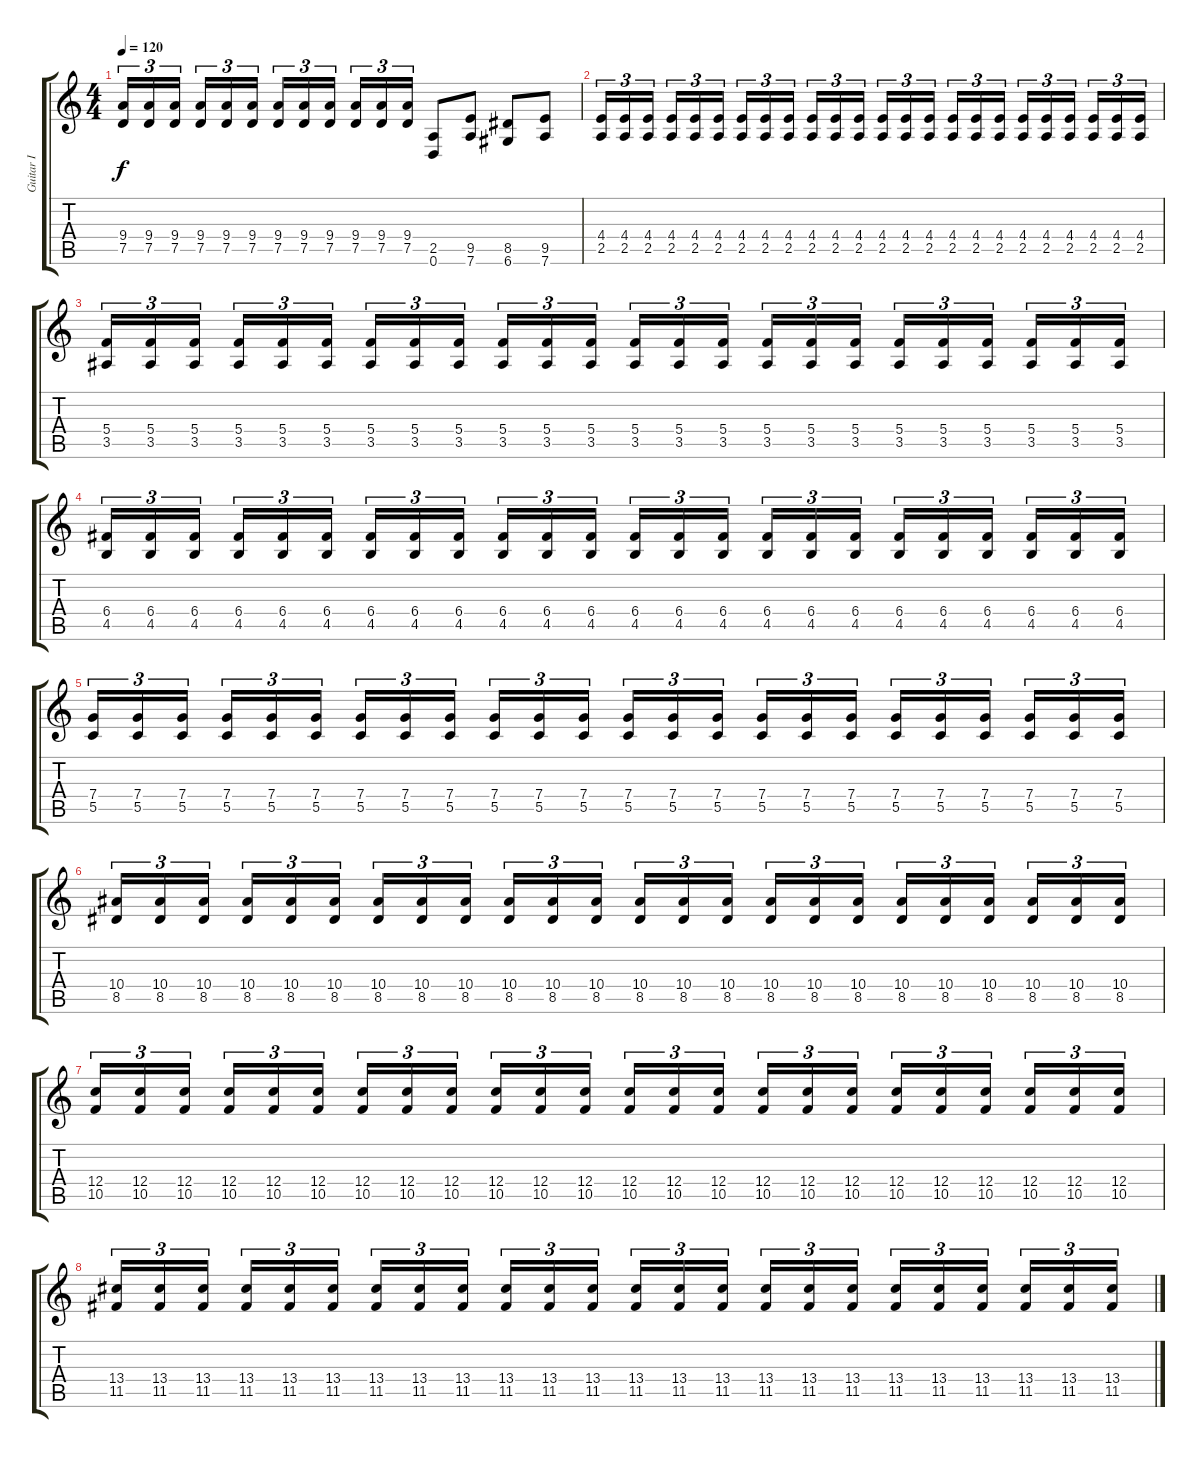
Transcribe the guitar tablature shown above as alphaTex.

\track ("Guitar I" "Guitar I") {instrument distortionguitar}
\staff {score tabs}
\tuning (D4 A3 F3 C3 G2 D2) {hide}
\ts (4 4)
\tempo 120
\clef g2
\ks c
(9.4 7.5).16{tu (3 2) dy f} (9.4 7.5).16{tu (3 2)} (9.4 7.5).16{tu (3 2)} (9.4 7.5).16{tu (3 2)} (9.4 7.5).16{tu (3 2)} (9.4 7.5).16{tu (3 2)} (9.4 7.5).16{tu (3 2)} (9.4 7.5).16{tu (3 2)} (9.4 7.5).16{tu (3 2)} (9.4 7.5).16{tu (3 2)} (9.4 7.5).16{tu (3 2)} (9.4 7.5).16{tu (3 2)} (2.5 0.6).8 (9.5 7.6).8 (8.5 6.6).8 (9.5 7.6).8 |
(4.4 2.5).16{tu (3 2)} (4.4 2.5).16{tu (3 2)} (4.4 2.5).16{tu (3 2)} (4.4 2.5).16{tu (3 2)} (4.4 2.5).16{tu (3 2)} (4.4 2.5).16{tu (3 2)} (4.4 2.5).16{tu (3 2)} (4.4 2.5).16{tu (3 2)} (4.4 2.5).16{tu (3 2)} (4.4 2.5).16{tu (3 2)} (4.4 2.5).16{tu (3 2)} (4.4 2.5).16{tu (3 2)} (4.4 2.5).16{tu (3 2)} (4.4 2.5).16{tu (3 2)} (4.4 2.5).16{tu (3 2)} (4.4 2.5).16{tu (3 2)} (4.4 2.5).16{tu (3 2)} (4.4 2.5).16{tu (3 2)} (4.4 2.5).16{tu (3 2)} (4.4 2.5).16{tu (3 2)} (4.4 2.5).16{tu (3 2)} (4.4 2.5).16{tu (3 2)} (4.4 2.5).16{tu (3 2)} (4.4 2.5).16{tu (3 2)} |
(5.4 3.5).16{tu (3 2)} (5.4 3.5).16{tu (3 2)} (5.4 3.5).16{tu (3 2)} (5.4 3.5).16{tu (3 2)} (5.4 3.5).16{tu (3 2)} (5.4 3.5).16{tu (3 2)} (5.4 3.5).16{tu (3 2)} (5.4 3.5).16{tu (3 2)} (5.4 3.5).16{tu (3 2)} (5.4 3.5).16{tu (3 2)} (5.4 3.5).16{tu (3 2)} (5.4 3.5).16{tu (3 2)} (5.4 3.5).16{tu (3 2)} (5.4 3.5).16{tu (3 2)} (5.4 3.5).16{tu (3 2)} (5.4 3.5).16{tu (3 2)} (5.4 3.5).16{tu (3 2)} (5.4 3.5).16{tu (3 2)} (5.4 3.5).16{tu (3 2)} (5.4 3.5).16{tu (3 2)} (5.4 3.5).16{tu (3 2)} (5.4 3.5).16{tu (3 2)} (5.4 3.5).16{tu (3 2)} (5.4 3.5).16{tu (3 2)} |
(6.4 4.5).16{tu (3 2)} (6.4 4.5).16{tu (3 2)} (6.4 4.5).16{tu (3 2)} (6.4 4.5).16{tu (3 2)} (6.4 4.5).16{tu (3 2)} (6.4 4.5).16{tu (3 2)} (6.4 4.5).16{tu (3 2)} (6.4 4.5).16{tu (3 2)} (6.4 4.5).16{tu (3 2)} (6.4 4.5).16{tu (3 2)} (6.4 4.5).16{tu (3 2)} (6.4 4.5).16{tu (3 2)} (6.4 4.5).16{tu (3 2)} (6.4 4.5).16{tu (3 2)} (6.4 4.5).16{tu (3 2)} (6.4 4.5).16{tu (3 2)} (6.4 4.5).16{tu (3 2)} (6.4 4.5).16{tu (3 2)} (6.4 4.5).16{tu (3 2)} (6.4 4.5).16{tu (3 2)} (6.4 4.5).16{tu (3 2)} (6.4 4.5).16{tu (3 2)} (6.4 4.5).16{tu (3 2)} (6.4 4.5).16{tu (3 2)} |
(7.4 5.5).16{tu (3 2)} (7.4 5.5).16{tu (3 2)} (7.4 5.5).16{tu (3 2)} (7.4 5.5).16{tu (3 2)} (7.4 5.5).16{tu (3 2)} (7.4 5.5).16{tu (3 2)} (7.4 5.5).16{tu (3 2)} (7.4 5.5).16{tu (3 2)} (7.4 5.5).16{tu (3 2)} (7.4 5.5).16{tu (3 2)} (7.4 5.5).16{tu (3 2)} (7.4 5.5).16{tu (3 2)} (7.4 5.5).16{tu (3 2)} (7.4 5.5).16{tu (3 2)} (7.4 5.5).16{tu (3 2)} (7.4 5.5).16{tu (3 2)} (7.4 5.5).16{tu (3 2)} (7.4 5.5).16{tu (3 2)} (7.4 5.5).16{tu (3 2)} (7.4 5.5).16{tu (3 2)} (7.4 5.5).16{tu (3 2)} (7.4 5.5).16{tu (3 2)} (7.4 5.5).16{tu (3 2)} (7.4 5.5).16{tu (3 2)} |
(10.4 8.5).16{tu (3 2)} (10.4 8.5).16{tu (3 2)} (10.4 8.5).16{tu (3 2)} (10.4 8.5).16{tu (3 2)} (10.4 8.5).16{tu (3 2)} (10.4 8.5).16{tu (3 2)} (10.4 8.5).16{tu (3 2)} (10.4 8.5).16{tu (3 2)} (10.4 8.5).16{tu (3 2)} (10.4 8.5).16{tu (3 2)} (10.4 8.5).16{tu (3 2)} (10.4 8.5).16{tu (3 2)} (10.4 8.5).16{tu (3 2)} (10.4 8.5).16{tu (3 2)} (10.4 8.5).16{tu (3 2)} (10.4 8.5).16{tu (3 2)} (10.4 8.5).16{tu (3 2)} (10.4 8.5).16{tu (3 2)} (10.4 8.5).16{tu (3 2)} (10.4 8.5).16{tu (3 2)} (10.4 8.5).16{tu (3 2)} (10.4 8.5).16{tu (3 2)} (10.4 8.5).16{tu (3 2)} (10.4 8.5).16{tu (3 2)} |
(12.4 10.5).16{tu (3 2)} (12.4 10.5).16{tu (3 2)} (12.4 10.5).16{tu (3 2)} (12.4 10.5).16{tu (3 2)} (12.4 10.5).16{tu (3 2)} (12.4 10.5).16{tu (3 2)} (12.4 10.5).16{tu (3 2)} (12.4 10.5).16{tu (3 2)} (12.4 10.5).16{tu (3 2)} (12.4 10.5).16{tu (3 2)} (12.4 10.5).16{tu (3 2)} (12.4 10.5).16{tu (3 2)} (12.4 10.5).16{tu (3 2)} (12.4 10.5).16{tu (3 2)} (12.4 10.5).16{tu (3 2)} (12.4 10.5).16{tu (3 2)} (12.4 10.5).16{tu (3 2)} (12.4 10.5).16{tu (3 2)} (12.4 10.5).16{tu (3 2)} (12.4 10.5).16{tu (3 2)} (12.4 10.5).16{tu (3 2)} (12.4 10.5).16{tu (3 2)} (12.4 10.5).16{tu (3 2)} (12.4 10.5).16{tu (3 2)} |
(13.4 11.5).16{tu (3 2)} (13.4 11.5).16{tu (3 2)} (13.4 11.5).16{tu (3 2)} (13.4 11.5).16{tu (3 2)} (13.4 11.5).16{tu (3 2)} (13.4 11.5).16{tu (3 2)} (13.4 11.5).16{tu (3 2)} (13.4 11.5).16{tu (3 2)} (13.4 11.5).16{tu (3 2)} (13.4 11.5).16{tu (3 2)} (13.4 11.5).16{tu (3 2)} (13.4 11.5).16{tu (3 2)} (13.4 11.5).16{tu (3 2)} (13.4 11.5).16{tu (3 2)} (13.4 11.5).16{tu (3 2)} (13.4 11.5).16{tu (3 2)} (13.4 11.5).16{tu (3 2)} (13.4 11.5).16{tu (3 2)} (13.4 11.5).16{tu (3 2)} (13.4 11.5).16{tu (3 2)} (13.4 11.5).16{tu (3 2)} (13.4 11.5).16{tu (3 2)} (13.4 11.5).16{tu (3 2)} (13.4 11.5).16{tu (3 2)}
